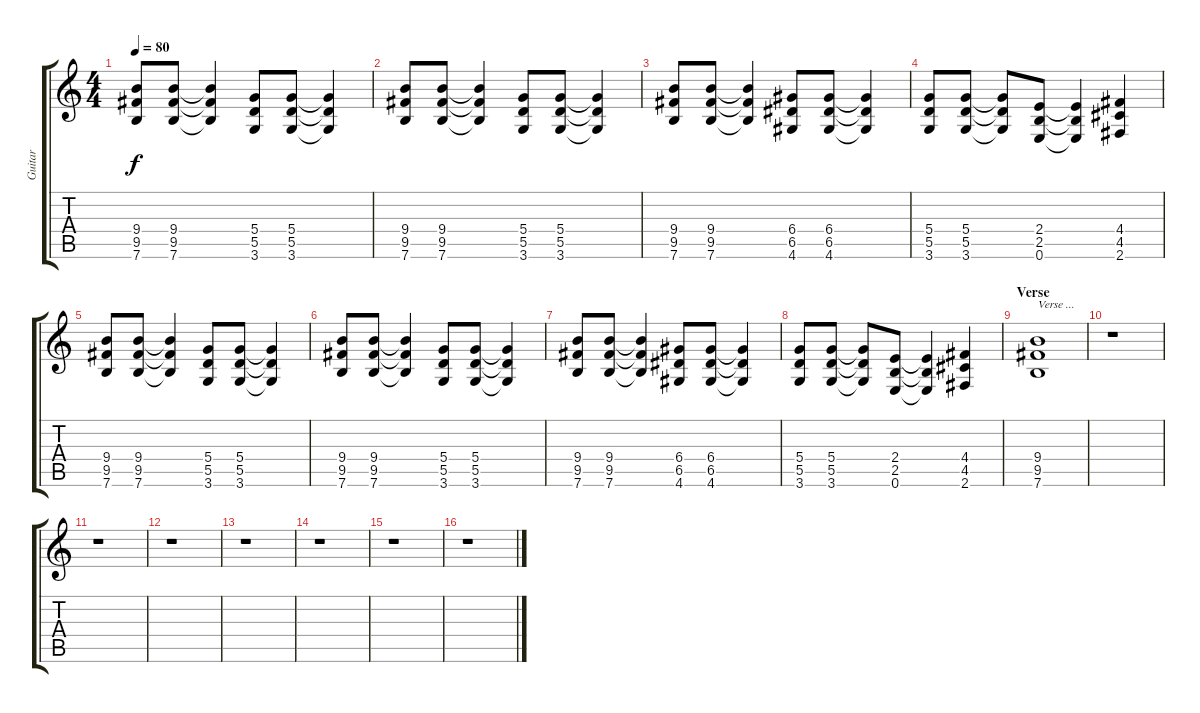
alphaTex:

\track ("Guitar" "Guitar") {instrument overdrivenguitar}
\staff {score tabs}
\tuning (E4 B3 G3 D3 A2 E2) {hide}
\ts (4 4)
\tempo 80
\clef g2
\ks c
(9.4 9.5 7.6).8{dy f} (9.4 9.5 7.6).8 (9.4{t} 9.5{t} 7.6{t}).4 (5.4 5.5 3.6).8 (5.4 5.5 3.6).8 (5.4{t} 5.5{t} 3.6{t}).4 |
(9.4 9.5 7.6).8 (9.4 9.5 7.6).8 (9.4{t} 9.5{t} 7.6{t}).4 (5.4 5.5 3.6).8 (5.4 5.5 3.6).8 (5.4{t} 5.5{t} 3.6{t}).4 |
(9.4 9.5 7.6).8 (9.4 9.5 7.6).8 (9.4{t} 9.5{t} 7.6{t}).4 (6.4 6.5 4.6).8 (6.4 6.5 4.6).8 (6.4{t} 6.5{t} 4.6{t}).4 |
(5.4 5.5 3.6).8 (5.4 5.5 3.6).8 (5.4{t} 5.5{t} 3.6{t}).8 (2.4 2.5 0.6).8 (2.4{t} 2.5{t} 0.6{t}).4 (4.4 4.5 2.6).4 |
(9.4 9.5 7.6).8 (9.4 9.5 7.6).8 (9.4{t} 9.5{t} 7.6{t}).4 (5.4 5.5 3.6).8 (5.4 5.5 3.6).8 (5.4{t} 5.5{t} 3.6{t}).4 |
(9.4 9.5 7.6).8 (9.4 9.5 7.6).8 (9.4{t} 9.5{t} 7.6{t}).4 (5.4 5.5 3.6).8 (5.4 5.5 3.6).8 (5.4{t} 5.5{t} 3.6{t}).4 |
(9.4 9.5 7.6).8 (9.4 9.5 7.6).8 (9.4{t} 9.5{t} 7.6{t}).4 (6.4 6.5 4.6).8 (6.4 6.5 4.6).8 (6.4{t} 6.5{t} 4.6{t}).4 |
(5.4 5.5 3.6).8 (5.4 5.5 3.6).8 (5.4{t} 5.5{t} 3.6{t}).8 (2.4 2.5 0.6).8 (2.4{t} 2.5{t} 0.6{t}).4 (4.4 4.5 2.6).4 |
\section ("" "Verse")
(9.4 9.5 7.6).1{txt "Verse ..." volume 0} |
r.1 |
r.1 |
r.1 |
r.1 |
r.1 |
r.1 |
r.1
